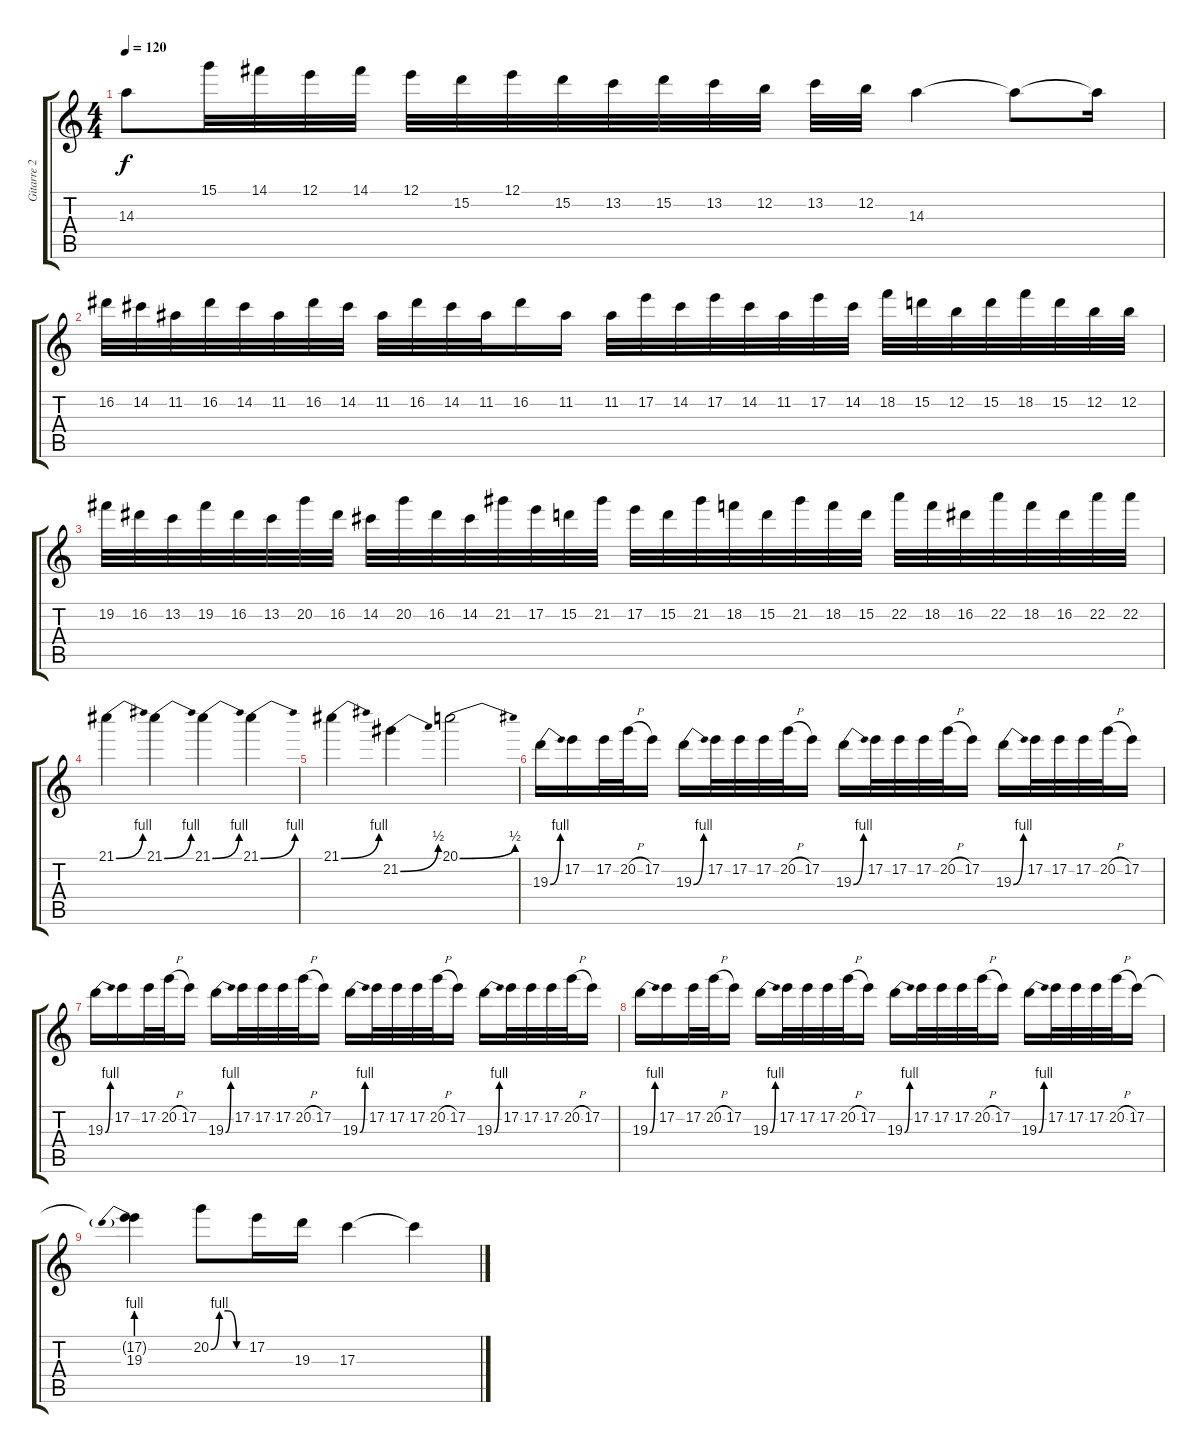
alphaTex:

\track ("Gitarre 2" "Gitarre 2") {instrument distortionguitar}
\staff {score tabs}
\tuning (E4 B3 G3 D3 A2 E2) {hide}
\ts (4 4)
\tempo 120
\clef g2
\ks c
14.3.8{dy f} 15.1.32 14.1.32 12.1.32 14.1.32 12.1.32 15.2.32 12.1.32 15.2.32 13.2.32 15.2.32 13.2.32 12.2.32 13.2.32 12.2.32 14.3.4 14.3{t}.8 14.3{t}.16 |
16.2.32 14.2.32 11.2.32 16.2.32 14.2.32 11.2.32 16.2.32 14.2.32 11.2.32 16.2.32 14.2.32 11.2.32 16.2.16 11.2.16 11.2.32 17.2.32 14.2.32 17.2.32 14.2.32 11.2.32 17.2.32 14.2.32 18.2.32 15.2.32 12.2.32 15.2.32 18.2.32 15.2.32 12.2.32 12.2.32 |
19.2.32 16.2.32 13.2.32 19.2.32 16.2.32 13.2.32 20.2.32 16.2.32 14.2.32 20.2.32 16.2.32 14.2.32 21.2.32 17.2.32 15.2.32 21.2.32 17.2.32 15.2.32 21.2.32 18.2.32 15.2.32 21.2.32 18.2.32 15.2.32 22.2.32 18.2.32 16.2.32 22.2.32 18.2.32 16.2.32 22.2.32 22.2.32 |
21.1{be (bend 0 0 60 4)}.4 21.1{be (bend 0 0 60 4)}.4 21.1{be (bend 0 0 60 4)}.4 21.1{be (bend 0 0 60 4)}.4 |
21.1{be (bend 0 0 60 4)}.4 21.2{be (bend 0 0 60 2)}.4 20.1{be (bend 0 0 60 2)}.2 |
19.3{be (bend 0 0 60 4)}.16 17.2.16 17.2.32 20.2{h}.32 17.2.16 19.3{be (bend 0 0 60 4)}.16 17.2.32 17.2.32 17.2.32 20.2{h}.32 17.2.16 19.3{be (bend 0 0 60 4)}.16 17.2.32 17.2.32 17.2.32 20.2{h}.32 17.2.16 19.3{be (bend 0 0 60 4)}.16 17.2.32 17.2.32 17.2.32 20.2{h}.32 17.2.16 |
19.3{be (bend 0 0 60 4)}.16 17.2.16 17.2.32 20.2{h}.32 17.2.16 19.3{be (bend 0 0 60 4)}.16 17.2.32 17.2.32 17.2.32 20.2{h}.32 17.2.16 19.3{be (bend 0 0 60 4)}.16 17.2.32 17.2.32 17.2.32 20.2{h}.32 17.2.16 19.3{be (bend 0 0 60 4)}.16 17.2.32 17.2.32 17.2.32 20.2{h}.32 17.2.16 |
19.3{be (bend 0 0 60 4)}.16 17.2.16 17.2.32 20.2{h}.32 17.2.16 19.3{be (bend 0 0 60 4)}.16 17.2.32 17.2.32 17.2.32 20.2{h}.32 17.2.16 19.3{be (bend 0 0 60 4)}.16 17.2.32 17.2.32 17.2.32 20.2{h}.32 17.2.16 19.3{be (bend 0 0 60 4)}.16 17.2.32 17.2.32 17.2.32 20.2{h}.32 17.2.16 |
(17.2{t} 19.3{be (prebend 0 4 60 4)}).4 20.2{be (custom 0 0 15 4 30 4 45 0 60 0)}.8 17.2.16 19.3.16 17.3.4 17.3{t}.4
